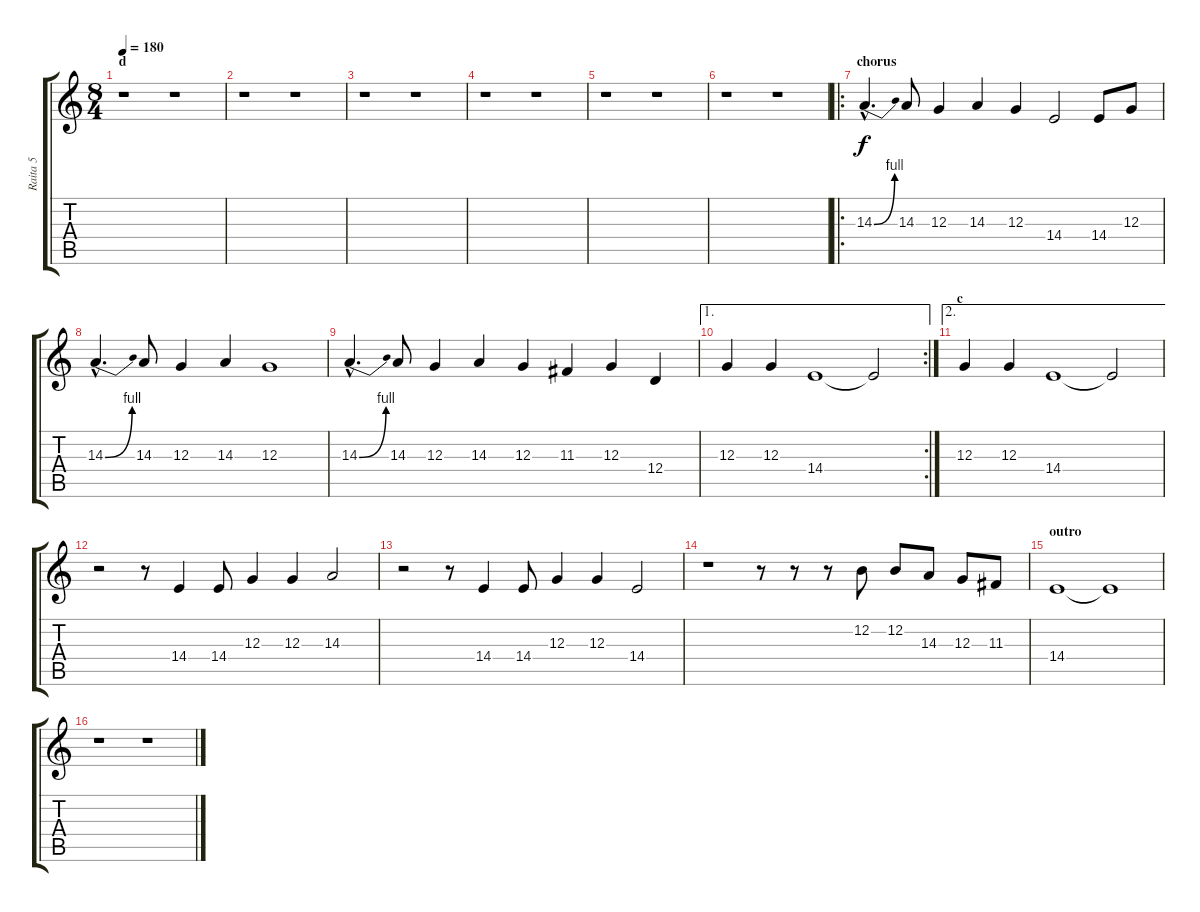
\track ("Raita 5" "Raita 5") {instrument choiraahs}
\staff {score tabs}
\tuning (E4 B3 G3 D3 A2 E2) {hide}
\ts (8 4)
\section ("" "d")
\tempo 180
\clef g2
\ks c
r.1{dy f} r.1 |
r.1 r.1 |
r.1 r.1 |
r.1 r.1 |
r.1 r.1 |
r.1 r.1 |
\ro
\section ("" "chorus")
14.3{be (bend 0 0 60 4) hac}.4{d} 14.3.8 12.3.4 14.3.4 12.3.4 14.4.2 14.4.8 12.3.8 |
14.3{be (bend 0 0 60 4) hac}.4{d} 14.3.8 12.3.4 14.3.4 12.3.1 |
14.3{be (bend 0 0 60 4) hac}.4{d} 14.3.8 12.3.4 14.3.4 12.3.4 11.3.4 12.3.4 12.4.4 |
\ae 1
\rc 2
12.3.4 12.3.4 14.4.1 14.4{t}.2 |
\ae 2
\section ("" "c")
12.3.4 12.3.4 14.4.1 14.4{t}.2 |
r.2 r.8 14.4.4 14.4.8 12.3.4 12.3.4 14.3.2 |
r.2 r.8 14.4.4 14.4.8 12.3.4 12.3.4 14.4.2 |
r.1 r.8 r.8 r.8 12.2.8 12.2.8 14.3.8 12.3.8 11.3.8 |
\section ("" "outro")
14.4.1 14.4{t}.1 |
r.1 r.1
